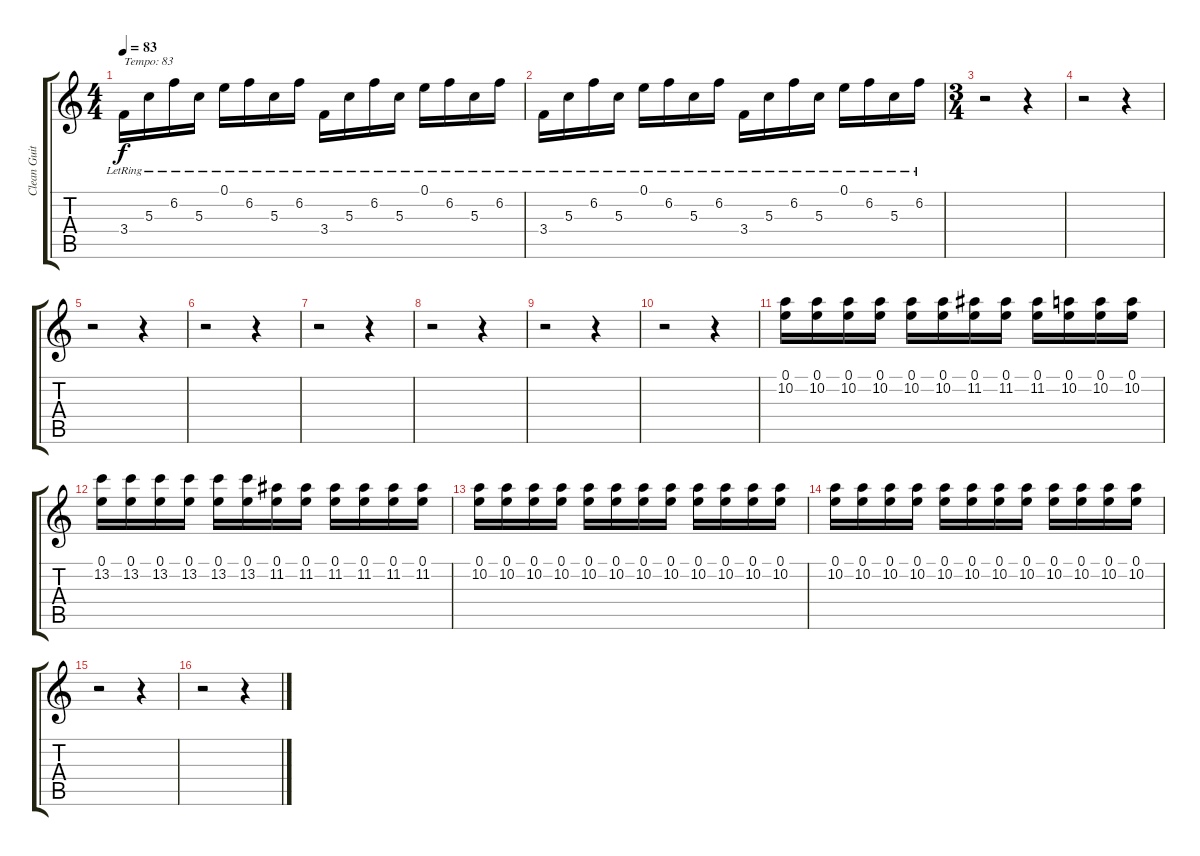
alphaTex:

\track ("Clean Guitar 2" "Clean Guit") {instrument electricguitarjazz}
\staff {score tabs}
\tuning (E4 B3 G3 D3 A2 D2) {hide}
\ts (4 4)
\tempo 83
\clef g2
\ks c
3.4{lr}.16{txt "Tempo: 83" dy f instrument electricguitarjazz} 5.3{lr}.16 6.2{lr}.16 5.3{lr}.16 0.1{lr}.16 6.2{lr}.16 5.3{lr}.16 6.2{lr}.16 3.4{lr}.16 5.3{lr}.16 6.2{lr}.16 5.3{lr}.16 0.1{lr}.16 6.2{lr}.16 5.3{lr}.16 6.2{lr}.16 |
3.4{lr}.16 5.3{lr}.16 6.2{lr}.16 5.3{lr}.16 0.1{lr}.16 6.2{lr}.16 5.3{lr}.16 6.2{lr}.16 3.4{lr}.16 5.3{lr}.16 6.2{lr}.16 5.3{lr}.16 0.1{lr}.16 6.2{lr}.16 5.3{lr}.16 6.2{lr}.16 |
\ts (3 4)
r.2 r.4 |
r.2 r.4 |
r.2 r.4 |
r.2 r.4 |
r.2 r.4 |
r.2 r.4 |
r.2 r.4 |
r.2 r.4 |
(0.1 10.2).16 (0.1 10.2).16 (0.1 10.2).16 (0.1 10.2).16 (0.1 10.2).16 (0.1 10.2).16 (0.1 11.2).16 (0.1 11.2).16 (0.1 11.2).16 (0.1 10.2).16 (0.1 10.2).16 (0.1 10.2).16 |
(0.1 13.2).16 (0.1 13.2).16 (0.1 13.2).16 (0.1 13.2).16 (0.1 13.2).16 (0.1 13.2).16 (0.1 11.2).16 (0.1 11.2).16 (0.1 11.2).16 (0.1 11.2).16 (0.1 11.2).16 (0.1 11.2).16 |
(0.1 10.2).16 (0.1 10.2).16 (0.1 10.2).16 (0.1 10.2).16 (0.1 10.2).16 (0.1 10.2).16 (0.1 10.2).16 (0.1 10.2).16 (0.1 10.2).16 (0.1 10.2).16 (0.1 10.2).16 (0.1 10.2).16 |
(0.1 10.2).16 (0.1 10.2).16 (0.1 10.2).16 (0.1 10.2).16 (0.1 10.2).16 (0.1 10.2).16 (0.1 10.2).16 (0.1 10.2).16 (0.1 10.2).16 (0.1 10.2).16 (0.1 10.2).16 (0.1 10.2).16 |
r.2 r.4 |
r.2 r.4
